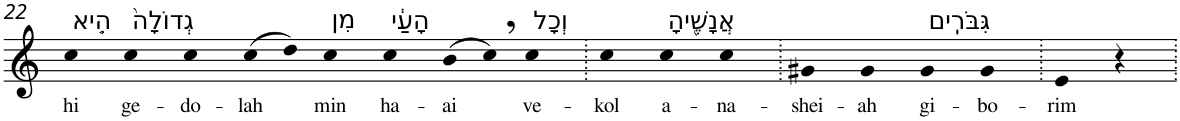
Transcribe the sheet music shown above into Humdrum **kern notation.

**kern	**text
*part1	*part1
*staff1	*staff1
*I"Piano	*
*I'Pno	*
!!LO:PB:g=z
*clefG2	*
*k[]	*
=22	=22
!LO:TX:a:t=הִ֤יא	!
!	!LO:LY:b
4cc	hi
!LO:TX:a:t=גְדוֹלָה֙	!
!	!LO:LY:b
4cc	ge-
!	!LO:LY:b
4cc	-do-
!	!LO:LY:b
(>8cc	-lah
8dd)	.
!LO:TX:a:t=מִן	!
!	!LO:LY:b
4cc	min
!LO:TX:a:t=הָעַ֔י	!
!	!LO:LY:b
4cc	ha-
!	!LO:LY:b
(>8b	-ai
8cc,)	.
!LO:TX:a:t=וְכָל	!
!	!LO:LY:b
4cc	ve-
=23.	=23.
!	!LO:LY:b
4cc	-kol
!LO:TX:a:t=אֲנָשֶׁ֖יהָ	!
!	!LO:LY:b
4cc	a-
!	!LO:LY:b
4cc	-na-
=24.	=24.
!	!LO:LY:b
4g#X	-shei-
!	!LO:LY:b
4g#	-ah
!LO:TX:a:t=גִּבֹּרִֽים	!
!	!LO:LY:b
4g#	gi-
!	!LO:LY:b
4g#	-bo-
=25.	=25.
!	!LO:LY:b
4e	-rim
4r	.
=.	=.
*-	*-
